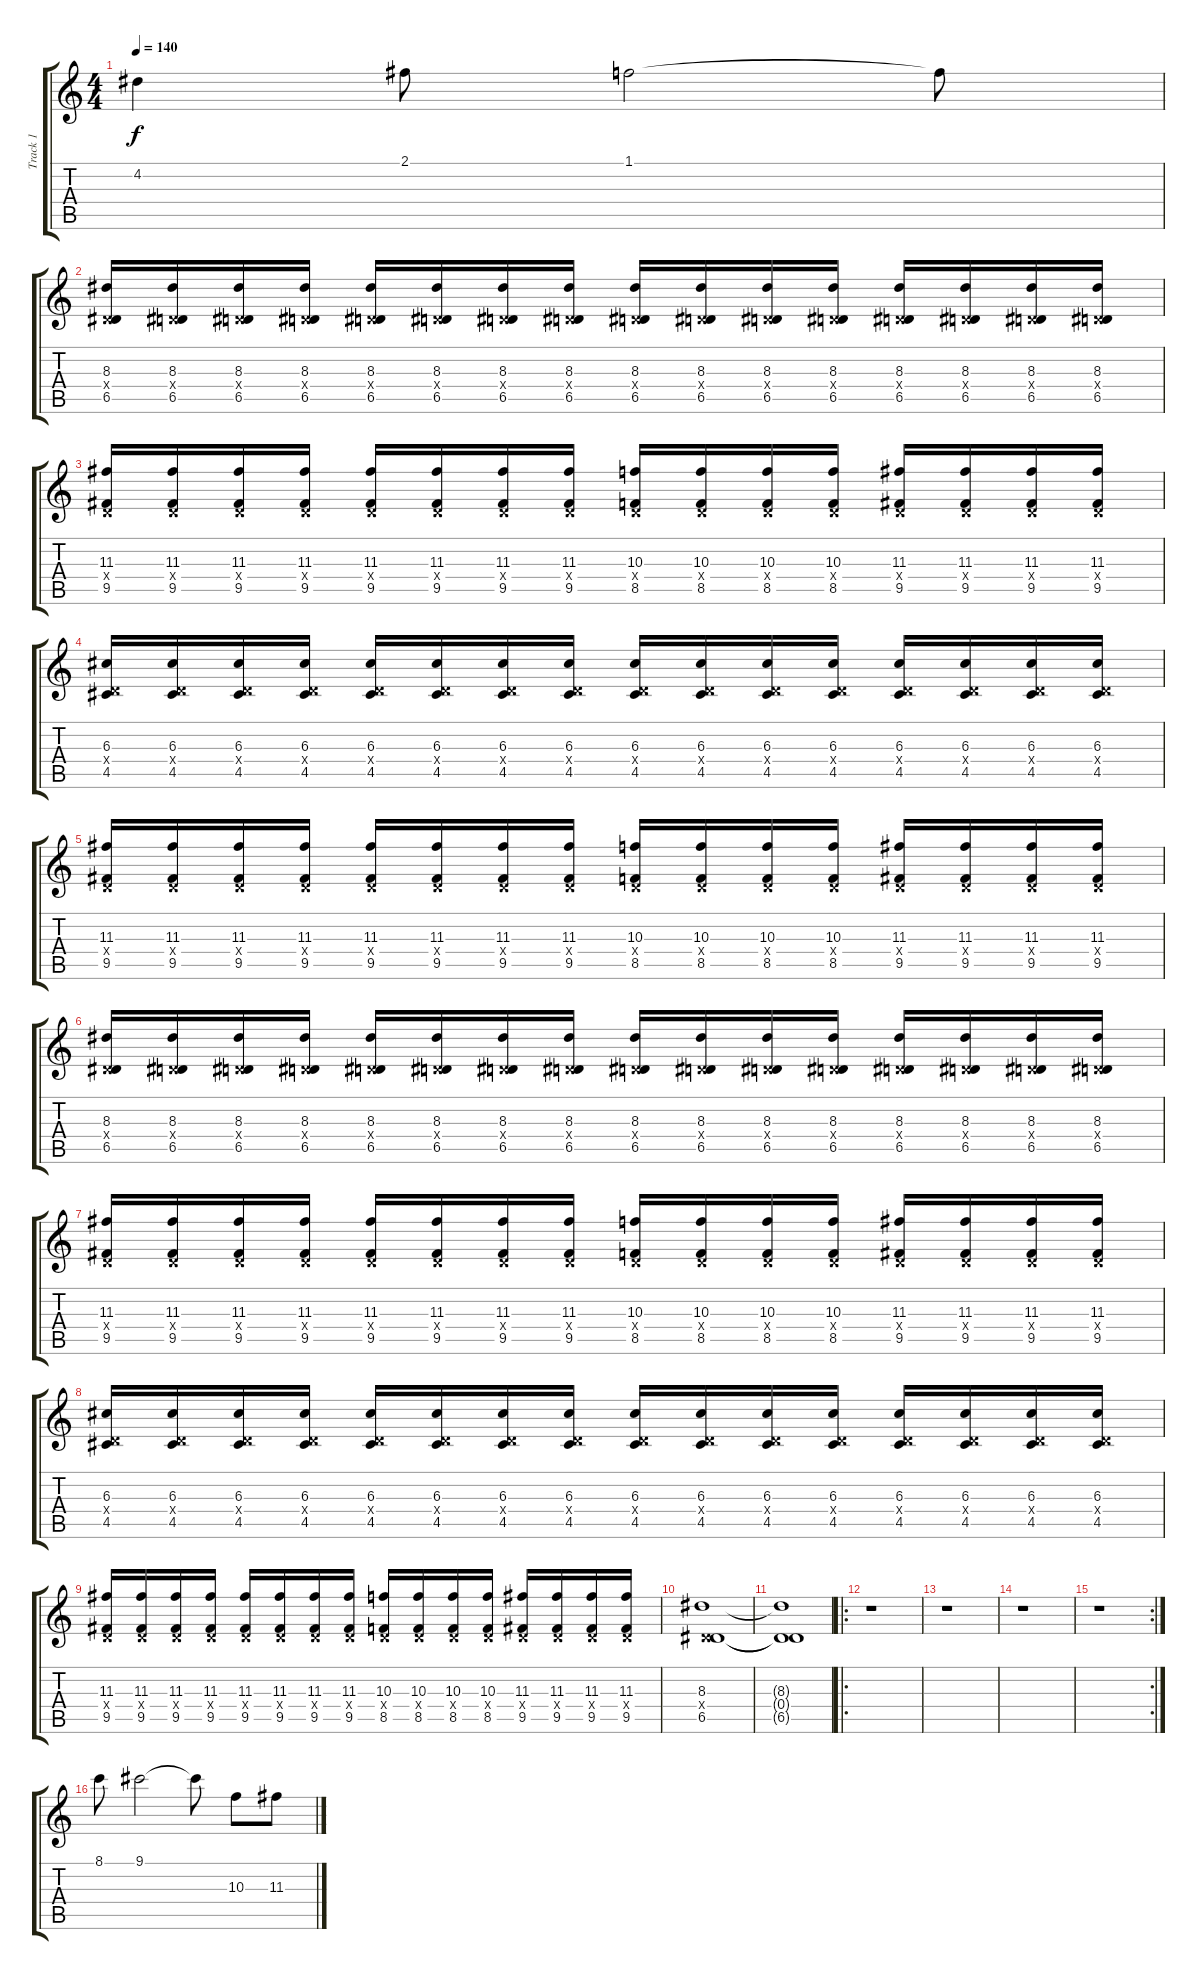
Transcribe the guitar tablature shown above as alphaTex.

\track ("Track 1" "Track 1") {instrument distortionguitar}
\staff {score tabs}
\tuning (E4 B3 G3 D3 A2 D2) {hide}
\ts (4 4)
\tempo 140
\clef g2
\ks c
4.2.4{dy f} 2.1.8 1.1.2 1.1{t}.8 |
(8.3 0.4{x} 6.5).16 (8.3 0.4{x} 6.5).16 (8.3 0.4{x} 6.5).16 (8.3 0.4{x} 6.5).16 (8.3 0.4{x} 6.5).16 (8.3 0.4{x} 6.5).16 (8.3 0.4{x} 6.5).16 (8.3 0.4{x} 6.5).16 (8.3 0.4{x} 6.5).16 (8.3 0.4{x} 6.5).16 (8.3 0.4{x} 6.5).16 (8.3 0.4{x} 6.5).16 (8.3 0.4{x} 6.5).16 (8.3 0.4{x} 6.5).16 (8.3 0.4{x} 6.5).16 (8.3 0.4{x} 6.5).16 |
(11.3 0.4{x} 9.5).16 (11.3 0.4{x} 9.5).16 (11.3 0.4{x} 9.5).16 (11.3 0.4{x} 9.5).16 (11.3 0.4{x} 9.5).16 (11.3 0.4{x} 9.5).16 (11.3 0.4{x} 9.5).16 (11.3 0.4{x} 9.5).16 (10.3 0.4{x} 8.5).16 (10.3 0.4{x} 8.5).16 (10.3 0.4{x} 8.5).16 (10.3 0.4{x} 8.5).16 (11.3 0.4{x} 9.5).16 (11.3 0.4{x} 9.5).16 (11.3 0.4{x} 9.5).16 (11.3 0.4{x} 9.5).16 |
(6.3 0.4{x} 4.5).16 (6.3 0.4{x} 4.5).16 (6.3 0.4{x} 4.5).16 (6.3 0.4{x} 4.5).16 (6.3 0.4{x} 4.5).16 (6.3 0.4{x} 4.5).16 (6.3 0.4{x} 4.5).16 (6.3 0.4{x} 4.5).16 (6.3 0.4{x} 4.5).16 (6.3 0.4{x} 4.5).16 (6.3 0.4{x} 4.5).16 (6.3 0.4{x} 4.5).16 (6.3 0.4{x} 4.5).16 (6.3 0.4{x} 4.5).16 (6.3 0.4{x} 4.5).16 (6.3 0.4{x} 4.5).16 |
(11.3 0.4{x} 9.5).16 (11.3 0.4{x} 9.5).16 (11.3 0.4{x} 9.5).16 (11.3 0.4{x} 9.5).16 (11.3 0.4{x} 9.5).16 (11.3 0.4{x} 9.5).16 (11.3 0.4{x} 9.5).16 (11.3 0.4{x} 9.5).16 (10.3 0.4{x} 8.5).16 (10.3 0.4{x} 8.5).16 (10.3 0.4{x} 8.5).16 (10.3 0.4{x} 8.5).16 (11.3 0.4{x} 9.5).16 (11.3 0.4{x} 9.5).16 (11.3 0.4{x} 9.5).16 (11.3 0.4{x} 9.5).16 |
(8.3 0.4{x} 6.5).16 (8.3 0.4{x} 6.5).16 (8.3 0.4{x} 6.5).16 (8.3 0.4{x} 6.5).16 (8.3 0.4{x} 6.5).16 (8.3 0.4{x} 6.5).16 (8.3 0.4{x} 6.5).16 (8.3 0.4{x} 6.5).16 (8.3 0.4{x} 6.5).16 (8.3 0.4{x} 6.5).16 (8.3 0.4{x} 6.5).16 (8.3 0.4{x} 6.5).16 (8.3 0.4{x} 6.5).16 (8.3 0.4{x} 6.5).16 (8.3 0.4{x} 6.5).16 (8.3 0.4{x} 6.5).16 |
(11.3 0.4{x} 9.5).16 (11.3 0.4{x} 9.5).16 (11.3 0.4{x} 9.5).16 (11.3 0.4{x} 9.5).16 (11.3 0.4{x} 9.5).16 (11.3 0.4{x} 9.5).16 (11.3 0.4{x} 9.5).16 (11.3 0.4{x} 9.5).16 (10.3 0.4{x} 8.5).16 (10.3 0.4{x} 8.5).16 (10.3 0.4{x} 8.5).16 (10.3 0.4{x} 8.5).16 (11.3 0.4{x} 9.5).16 (11.3 0.4{x} 9.5).16 (11.3 0.4{x} 9.5).16 (11.3 0.4{x} 9.5).16 |
(6.3 0.4{x} 4.5).16 (6.3 0.4{x} 4.5).16 (6.3 0.4{x} 4.5).16 (6.3 0.4{x} 4.5).16 (6.3 0.4{x} 4.5).16 (6.3 0.4{x} 4.5).16 (6.3 0.4{x} 4.5).16 (6.3 0.4{x} 4.5).16 (6.3 0.4{x} 4.5).16 (6.3 0.4{x} 4.5).16 (6.3 0.4{x} 4.5).16 (6.3 0.4{x} 4.5).16 (6.3 0.4{x} 4.5).16 (6.3 0.4{x} 4.5).16 (6.3 0.4{x} 4.5).16 (6.3 0.4{x} 4.5).16 |
(11.3 0.4{x} 9.5).16 (11.3 0.4{x} 9.5).16 (11.3 0.4{x} 9.5).16 (11.3 0.4{x} 9.5).16 (11.3 0.4{x} 9.5).16 (11.3 0.4{x} 9.5).16 (11.3 0.4{x} 9.5).16 (11.3 0.4{x} 9.5).16 (10.3 0.4{x} 8.5).16 (10.3 0.4{x} 8.5).16 (10.3 0.4{x} 8.5).16 (10.3 0.4{x} 8.5).16 (11.3 0.4{x} 9.5).16 (11.3 0.4{x} 9.5).16 (11.3 0.4{x} 9.5).16 (11.3 0.4{x} 9.5).16 |
(8.3 0.4{x} 6.5).1 |
(8.3{t} 0.4{t} 6.5{t}).1 |
\ro
r.1 |
r.1 |
r.1 |
\rc 2
r.1 |
8.1.8 9.1.2 9.1{t}.8 10.3.8 11.3.8
